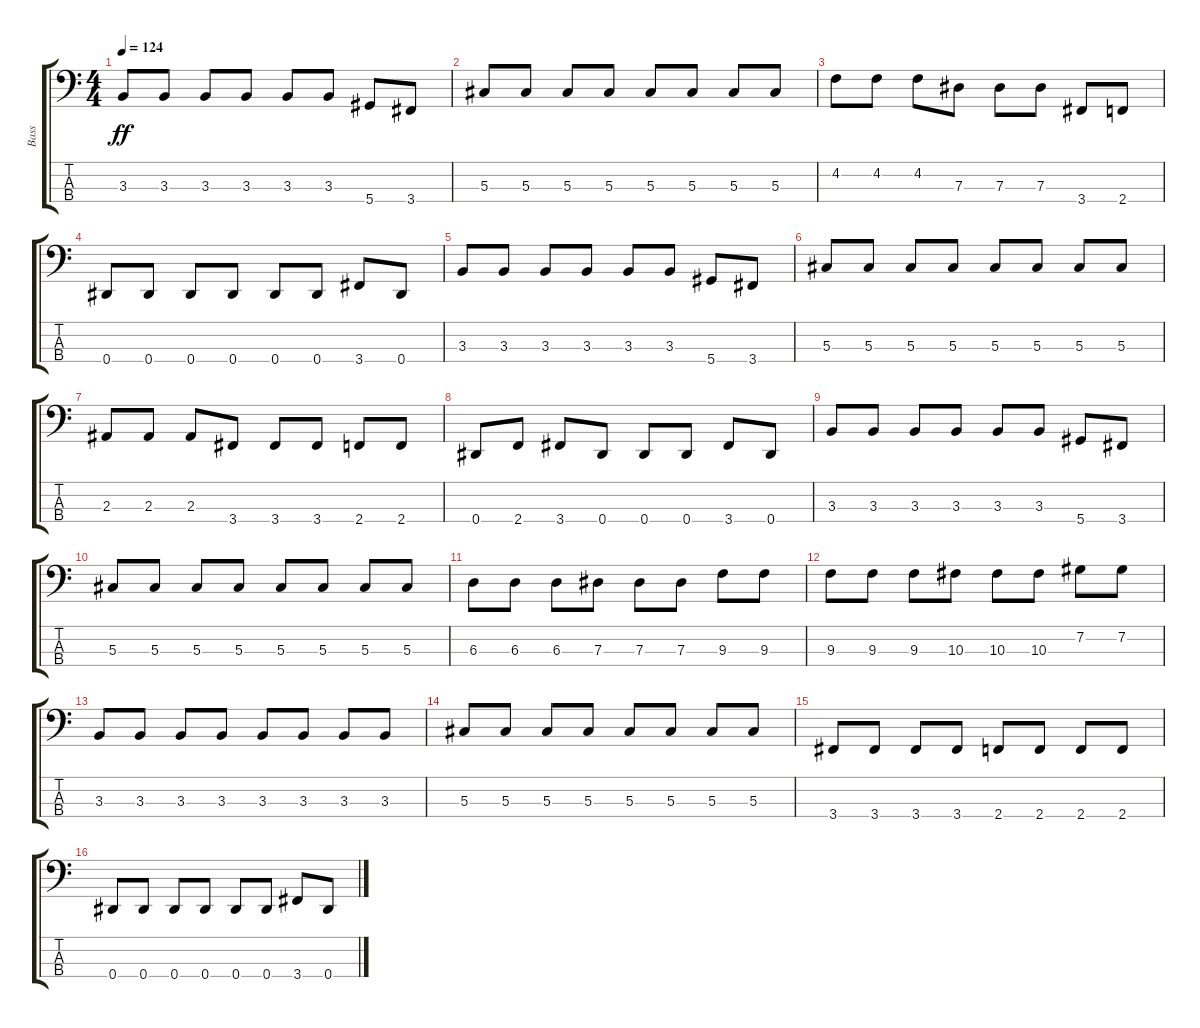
\track ("Bass" "Bass") {instrument electricbassfinger}
\staff {score tabs}
\tuning (Gb2 Db2 Ab1 Eb1) {hide}
\ts (4 4)
\tempo 124
\clef f4
\ks c
3.3.8{dy ff} 3.3.8 3.3.8 3.3.8 3.3.8 3.3.8 5.4.8 3.4.8 |
5.3.8 5.3.8 5.3.8 5.3.8 5.3.8 5.3.8 5.3.8 5.3.8 |
4.2.8 4.2.8 4.2.8 7.3.8 7.3.8 7.3.8 3.4.8 2.4.8 |
0.4.8 0.4.8 0.4.8 0.4.8 0.4.8 0.4.8 3.4.8 0.4.8 |
3.3.8 3.3.8 3.3.8 3.3.8 3.3.8 3.3.8 5.4.8 3.4.8 |
5.3.8 5.3.8 5.3.8 5.3.8 5.3.8 5.3.8 5.3.8 5.3.8 |
2.3.8 2.3.8 2.3.8 3.4.8 3.4.8 3.4.8 2.4.8 2.4.8 |
0.4.8 2.4.8 3.4.8 0.4.8 0.4.8 0.4.8 3.4.8 0.4.8 |
3.3.8 3.3.8 3.3.8 3.3.8 3.3.8 3.3.8 5.4.8 3.4.8 |
5.3.8 5.3.8 5.3.8 5.3.8 5.3.8 5.3.8 5.3.8 5.3.8 |
6.3.8 6.3.8 6.3.8 7.3.8 7.3.8 7.3.8 9.3.8 9.3.8 |
9.3.8 9.3.8 9.3.8 10.3.8 10.3.8 10.3.8 7.2.8 7.2.8 |
3.3.8 3.3.8 3.3.8 3.3.8 3.3.8 3.3.8 3.3.8 3.3.8 |
5.3.8 5.3.8 5.3.8 5.3.8 5.3.8 5.3.8 5.3.8 5.3.8 |
3.4.8 3.4.8 3.4.8 3.4.8 2.4.8 2.4.8 2.4.8 2.4.8 |
0.4.8 0.4.8 0.4.8 0.4.8 0.4.8 0.4.8 3.4.8 0.4.8
